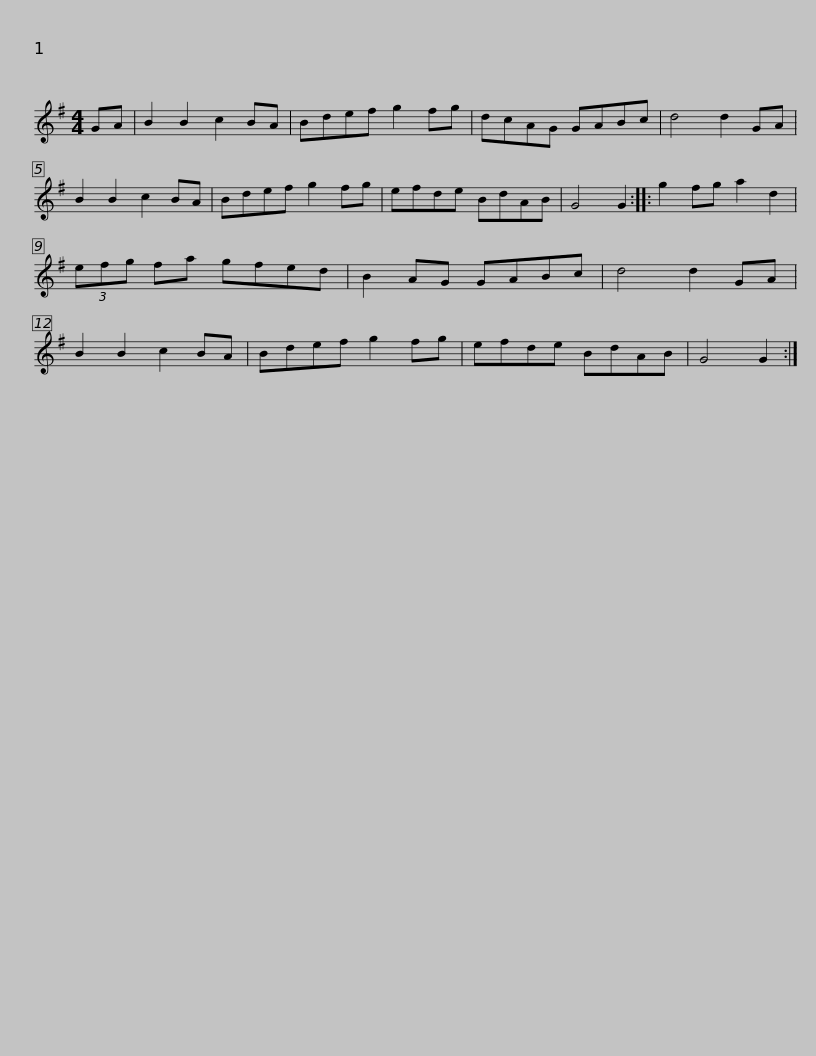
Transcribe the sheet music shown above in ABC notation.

X:1
L:1/8
M:4/4
I:linebreak $
K:G
V:1 treble
V:1
 GA | B2 B2 c2 BA | Bdef g2 fg | dcAG GABc | d4 d2 GA | %5
 B2 B2 c2 BA | Bdef g2 fg |$ efde BdAB | G4 G2 :: g2 fg a2 d2 | %10
 (3efg fa gfed | B2 AG GABc | d4 d2 GA | B2 B2 c2 BA |$ Bdef g2 fg | %15
 efde BdAB | G4 G2 :| %17
